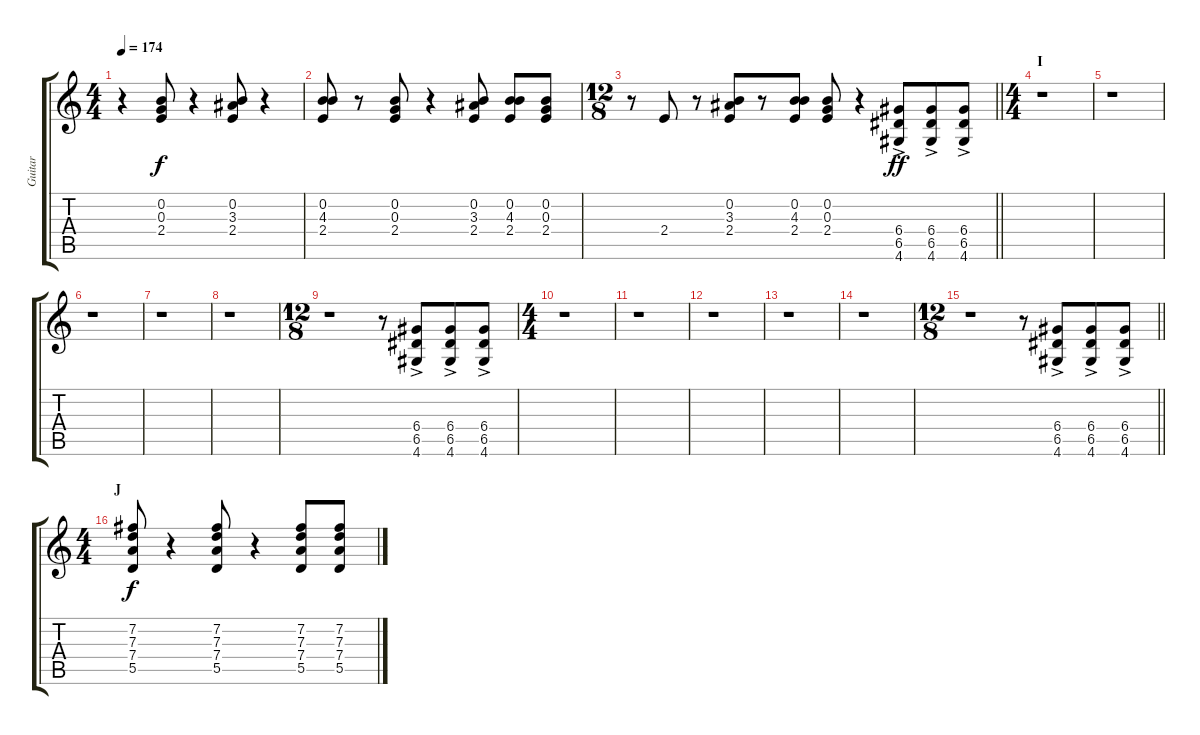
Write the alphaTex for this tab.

\track ("Guitar" "Guitar") {instrument distortionguitar}
\staff {score tabs}
\tuning (E4 B3 G3 D3 A2 E2) {hide}
\ts (4 4)
\tempo 174
\clef g2
\ks c
r.4{dy f} (0.2 0.3 2.4).8 r.4 (0.2 3.3 2.4).8 r.4 |
(0.2 4.3 2.4).8 r.8 (0.2 0.3 2.4).8 r.4 (0.2 3.3 2.4).8 (0.2 4.3 2.4).8 (0.2 0.3 2.4).8 |
\ts (12 8)
\barLineRight lightlight
r.8 2.4.8 r.8 (0.2 3.3 2.4).8 r.8 (0.2 4.3 2.4).8 (0.2 0.3 2.4).8 r.4 (6.4{ac} 6.5{ac} 4.6{ac}).8{dy ff} (6.4{ac} 6.5{ac} 4.6{ac}).8 (6.4{ac} 6.5{ac} 4.6{ac}).8 |
\ts (4 4)
\section ("" "I")
r.1 |
r.1 |
r.1 |
r.1 |
r.1 |
\ts (12 8)
r.1 r.8 (6.4{ac} 6.5{ac} 4.6{ac}).8 (6.4{ac} 6.5{ac} 4.6{ac}).8 (6.4{ac} 6.5{ac} 4.6{ac}).8 |
\ts (4 4)
r.1 |
r.1 |
r.1 |
r.1 |
r.1 |
\ts (12 8)
\barLineRight lightlight
r.1 r.8 (6.4{ac} 6.5{ac} 4.6{ac}).8 (6.4{ac} 6.5{ac} 4.6{ac}).8 (6.4{ac} 6.5{ac} 4.6{ac}).8 |
\ts (4 4)
\section ("" "J")
(7.2 7.3 7.4 5.5).8{dy f volume 13} r.4 (7.2 7.3 7.4 5.5).8 r.4 (7.2 7.3 7.4 5.5).8 (7.2 7.3 7.4 5.5).8
